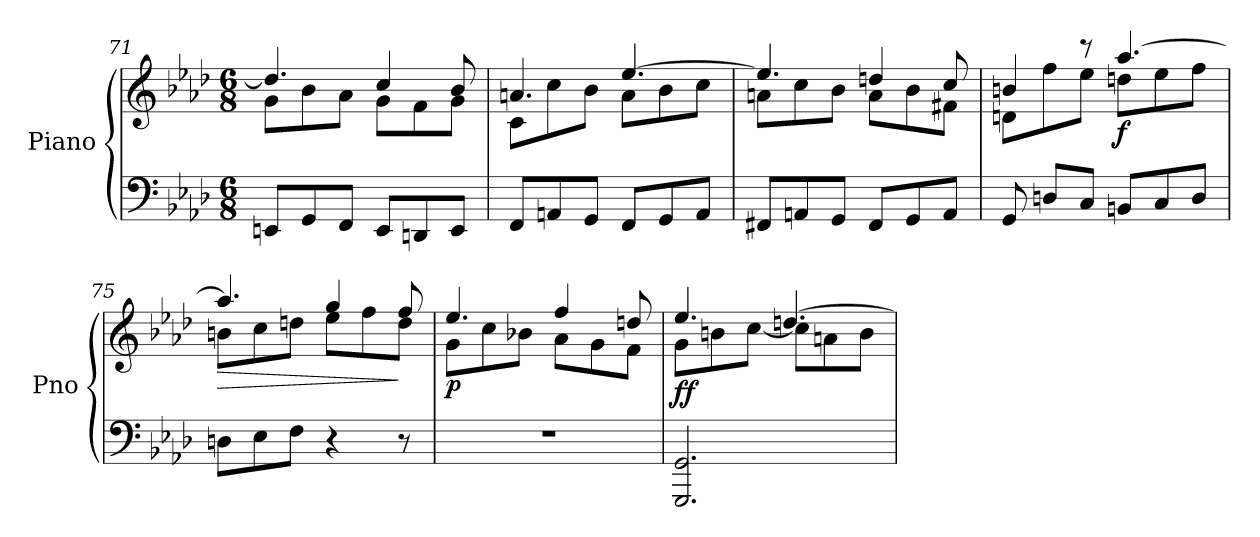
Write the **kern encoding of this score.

**kern	**kern	**dynam
*part1	*part1	*part1
*staff2	*staff1	*staff1/2
*I"Piano	*	*
*I'Pno	*	*
*clefF4	*clefG2	*
*k[b-e-a-d-]	*k[b-e-a-d-]	*
*A-:	*A-:	*
*M6/8	*M6/8	*
=71	=71	=71
*	*^	*
8EEn/L	4.dd-/]	8g\L	.
8GG/	.	8b-\	.
8FF/J	.	8a-\J	.
8EE/L	4cc/	8g\L	.
8DDn/	.	8f\	.
8EE/J	8b-/	8g\J	.
!!LO:LB:g=z	!!
=72	=72	=72	=72
8FF/L	4.an/	8c\L	.
8AAn/	.	8cc\	.
8GG/J	.	8b-\J	.
8FF/L	[4.ee-/	8a\L	.
8GG/	.	8b-\	.
8AA/J	.	8cc\J	.
=73	=73	=73	=73
8FF#X/L	4.ee-/]	8an\L	.
8AAn/	.	8cc\	.
8GG/J	.	8b-\J	.
8FF#/L	4ddn/	8a\L	.
8GG/	.	8b-\	.
8AA/J	8cc/	8f#X\J	.
=74	=74	=74	=74
8GG/	4bn/	8dn\L	.
8Dn/L	.	8ff\	.
8C/J	8rccc	8ee-\J	.
!	!	!	!LO:DY:b
8BBn/L	[4.aa-/	8ddn\L	f
8C/	.	8ee-\	.
8D/J	.	8ff\J	.
=75	=75	=75	=75
!	!	!	!LO:HP:b
8Dn\L	4.aa-/]	8bn\L	>
8E-\	.	8cc\	.
8F\J	.	8ddn\J	.
4r	4gg/	8ee-\L	.
.	.	8ff\	.
8r	8ff/	8dd\J	]
=76	=76	=76	=76
!	!	!	!LO:DY:b
2.r	4.ee-/	8g\L	p
.	.	8cc\	.
.	.	8b-X\J	.
.	4ff/	8a-\L	.
.	.	8g\	.
.	8ddn/	8f\J	.
!!LO:LB:g=z	!!
=77	=77	=77	=77
!	!	!	!LO:DY:b
2.GGG/ 2.GG/	4.ee-/	8g\L	ff
.	.	8bn\	.
.	.	[8cc\J	.
.	[4.ddn/	8cc\L]	.
.	.	8an\	.
.	.	8b\J	.
*	*v	*v	*
=	=	=
*-	*-	*-
